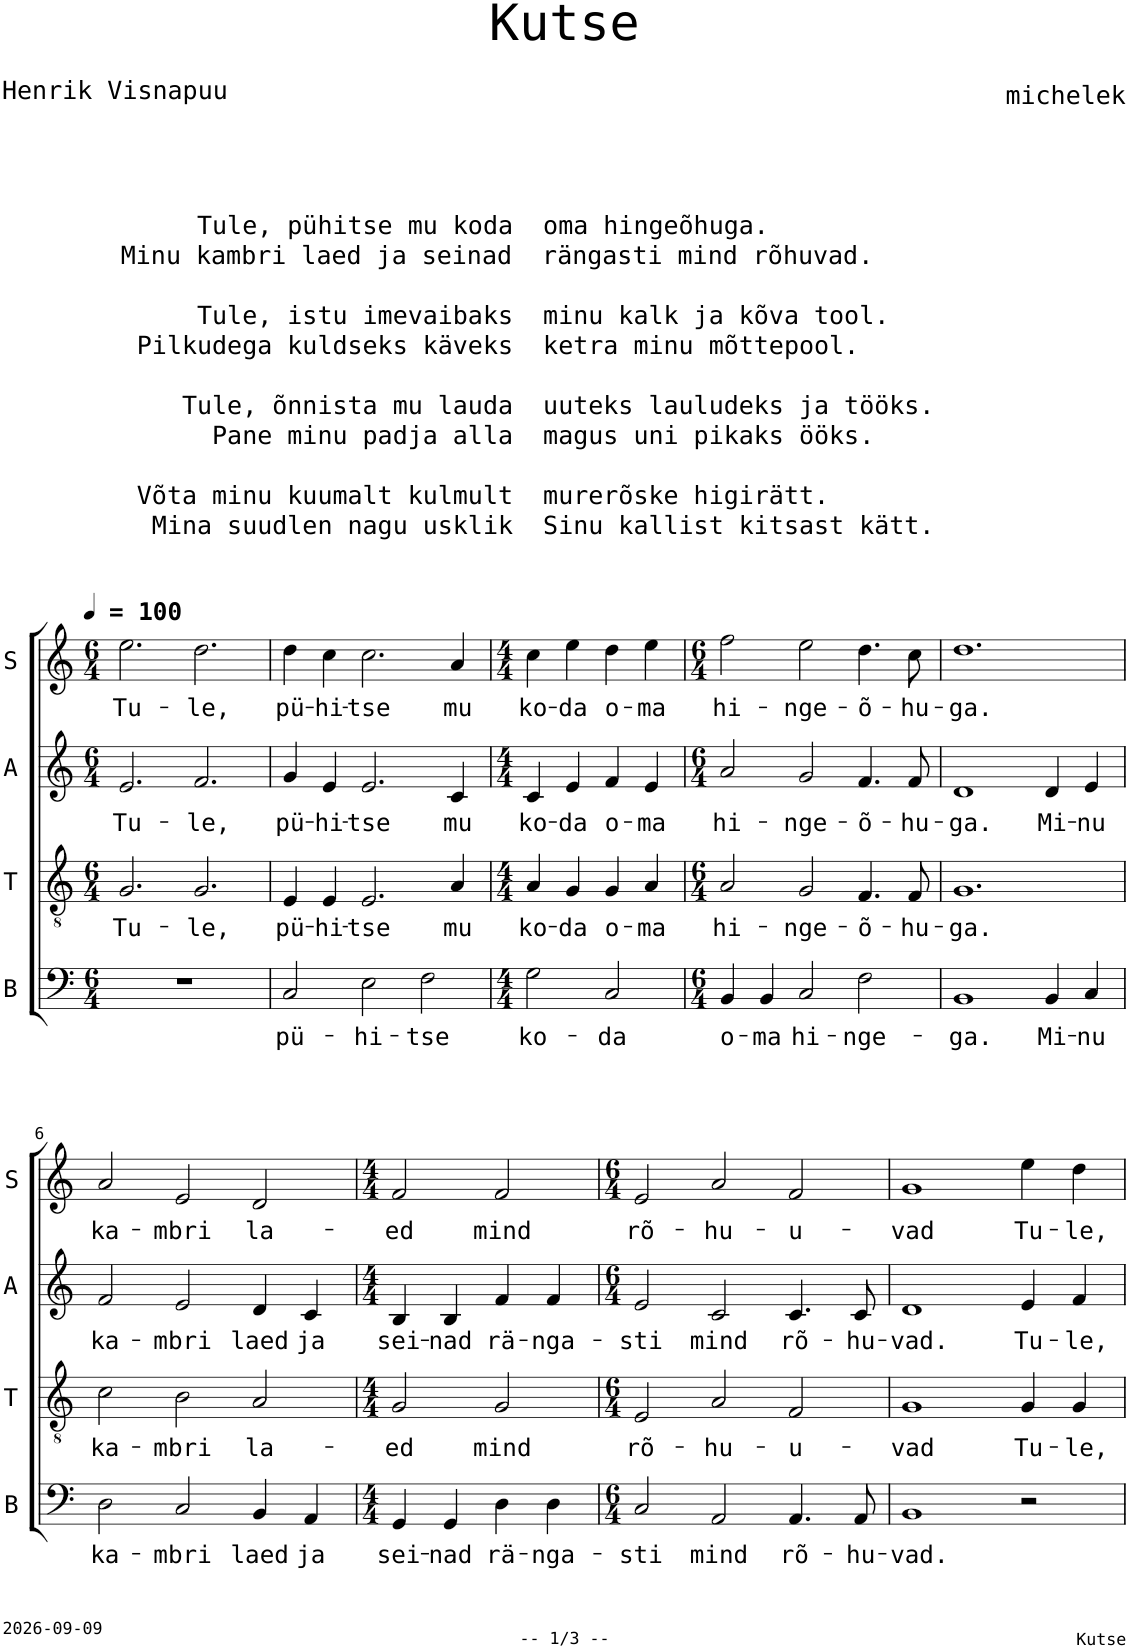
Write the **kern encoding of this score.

**kern	**text	**kern	**text	**kern	**text	**kern	**text
*part4	*part4	*part3	*part3	*part2	*part2	*part1	*part1
*staff4	*staff4	*staff3	*staff3	*staff2	*staff2	*staff1	*staff1
*I"B	*	*I"T	*	*I"A	*	*I"S	*
*I'B	*	*I'T	*	*I'A	*	*I'S	*
*clefF4	*	*clefGv2	*	*clefG2	*	*clefG2	*
*	*	*	*	*	*	*Trd-7c-12	*
*k[]	*	*k[]	*	*k[]	*	*k[]	*
*M6/4	*	*M6/4	*	*M6/4	*	*M6/4	*
*MM100	*	*MM100	*	*MM100	*	*MM100	*
=1	=1	=1	=1	=1	=1	=1	=1
!	!	!	!	!	!	!LO:TX:a:t=Tule, pühitse mu koda  oma hingeõhuga.	!
!	!	!	!	!	!	!LO:TX:a:t=Minu kambri laed ja seinad  rängasti mind rõhuvad.	!
!	!	!	!	!	!	!LO:TX:a:t=Tule, istu imevaibaks  minu kalk ja kõva tool.	!
!	!	!	!	!	!	!LO:TX:a:t=Pilkudega kuldseks käveks  ketra minu mõttepool.	!
!	!	!	!	!	!	!LO:TX:a:t=Tule, õnnista mu lauda  uuteks lauludeks ja tööks.	!
!	!	!	!	!	!	!LO:TX:a:t=Pane minu padja alla  magus uni pikaks ööks.	!
!	!	!	!	!	!	!LO:TX:a:t=Võta minu kuumalt kulmult  murerõske higirätt.	!
!	!	!	!	!	!	!LO:TX:a:t=Mina suudlen nagu usklik  Sinu kallist kitsast kätt.	!
!	!	!	!LO:LY:b	!	!LO:LY:b	!	!LO:LY:b
1.r	.	2.G/	Tu-	2.e/	Tu-	2.ee\	Tu-
!	!	!	!LO:LY:b	!	!LO:LY:b	!	!LO:LY:b
.	.	2.G/	-le,	2.f/	-le,	2.dd\	-le,
=2	=2	=2	=2	=2	=2	=2	=2
!	!LO:LY:b	!	!LO:LY:b	!	!LO:LY:b	!	!LO:LY:b
2C/	pü-	4E/	pü-	4g/	pü-	4dd\	pü-
!	!	!	!LO:LY:b	!	!LO:LY:b	!	!LO:LY:b
.	.	4E/	-hi-	4e/	-hi-	4cc\	-hi-
!	!LO:LY:b	!	!LO:LY:b	!	!LO:LY:b	!	!LO:LY:b
2E\	-hi-	2.E/	-tse	2.e/	-tse	2.cc\	-tse
!	!LO:LY:b	!	!	!	!	!	!
2F\	-tse	.	.	.	.	.	.
!	!	!	!LO:LY:b	!	!LO:LY:b	!	!LO:LY:b
.	.	4A/	mu	4c/	mu	4a/	mu
=3	=3	=3	=3	=3	=3	=3	=3
*M4/4	*	*M4/4	*	*M4/4	*	*M4/4	*
!	!LO:LY:b	!	!LO:LY:b	!	!LO:LY:b	!	!LO:LY:b
2G\	ko-	4A/	ko-	4c/	ko-	4cc\	ko-
!	!	!	!LO:LY:b	!	!LO:LY:b	!	!LO:LY:b
.	.	4G/	-da	4e/	-da	4ee\	-da
!	!LO:LY:b	!	!LO:LY:b	!	!LO:LY:b	!	!LO:LY:b
2C/	-da	4G/	o-	4f/	o-	4dd\	o-
!	!	!	!LO:LY:b	!	!LO:LY:b	!	!LO:LY:b
.	.	4A/	-ma	4e/	-ma	4ee\	-ma
=4	=4	=4	=4	=4	=4	=4	=4
*M6/4	*	*M6/4	*	*M6/4	*	*M6/4	*
!	!LO:LY:b	!	!LO:LY:b	!	!LO:LY:b	!	!LO:LY:b
4BB/	o-	2A/	hi-	2a/	hi-	2ff\	hi-
!	!LO:LY:b	!	!	!	!	!	!
4BB/	-ma	.	.	.	.	.	.
!	!LO:LY:b	!	!LO:LY:b	!	!LO:LY:b	!	!LO:LY:b
2C/	hi-	2G/	-nge-	2g/	-nge-	2ee\	-nge-
!	!LO:LY:b	!	!LO:LY:b	!	!LO:LY:b	!	!LO:LY:b
2F\	-nge-	4.F/	-õ-	4.f/	-õ-	4.dd\	-õ-
!	!	!	!LO:LY:b	!	!LO:LY:b	!	!LO:LY:b
.	.	8F/	-hu-	8f/	-hu-	8cc\	-hu-
=5	=5	=5	=5	=5	=5	=5	=5
!	!LO:LY:b	!	!LO:LY:b	!	!LO:LY:b	!	!LO:LY:b
1BB	-ga.	1.G	-ga.	1d	-ga.	1.dd	-ga.
!	!LO:LY:b	!	!	!	!LO:LY:b	!	!
4BB/	Mi-	.	.	4d/	Mi-	.	.
!	!LO:LY:b	!	!	!	!LO:LY:b	!	!
4C/	-nu	.	.	4e/	-nu	.	.
!!LO:LB:g=z
=6	=6	=6	=6	=6	=6	=6	=6
!	!LO:LY:b	!	!LO:LY:b	!	!LO:LY:b	!	!LO:LY:b
2D\	ka-	2c\	ka-	2f/	ka-	2a/	ka-
!	!LO:LY:b	!	!LO:LY:b	!	!LO:LY:b	!	!LO:LY:b
2C/	-mbri	2B\	-mbri	2e/	-mbri	2e/	-mbri
!	!LO:LY:b	!	!LO:LY:b	!	!LO:LY:b	!	!LO:LY:b
4BB/	laed	2A/	la-	4d/	laed	2d/	la-
!	!LO:LY:b	!	!	!	!LO:LY:b	!	!
4AA/	ja	.	.	4c/	ja	.	.
=7	=7	=7	=7	=7	=7	=7	=7
*M4/4	*	*M4/4	*	*M4/4	*	*M4/4	*
!	!LO:LY:b	!	!LO:LY:b	!	!LO:LY:b	!	!LO:LY:b
4GG/	sei-	2G/	-ed	4B/	sei-	2f/	-ed
!	!LO:LY:b	!	!	!	!LO:LY:b	!	!
4GG/	-nad	.	.	4B/	-nad	.	.
!	!LO:LY:b	!	!LO:LY:b	!	!LO:LY:b	!	!LO:LY:b
4D\	rä-	2G/	mind	4f/	rä-	2f/	mind
!	!LO:LY:b	!	!	!	!LO:LY:b	!	!
4D\	-nga-	.	.	4f/	-nga-	.	.
=8	=8	=8	=8	=8	=8	=8	=8
*M6/4	*	*M6/4	*	*M6/4	*	*M6/4	*
!	!LO:LY:b	!	!LO:LY:b	!	!LO:LY:b	!	!LO:LY:b
2C/	-sti	2E/	rõ-	2e/	-sti	2e/	rõ-
!	!LO:LY:b	!	!LO:LY:b	!	!LO:LY:b	!	!LO:LY:b
2AA/	mind	2A/	-hu-	2c/	mind	2a/	-hu-
!	!LO:LY:b	!	!LO:LY:b	!	!LO:LY:b	!	!LO:LY:b
4.AA/	rõ-	2F/	-u-	4.c/	rõ-	2f/	-u-
!	!LO:LY:b	!	!	!	!LO:LY:b	!	!
8AA/	-hu-	.	.	8c/	-hu-	.	.
=9	=9	=9	=9	=9	=9	=9	=9
!	!LO:LY:b	!	!LO:LY:b	!	!LO:LY:b	!	!LO:LY:b
1BB	-vad.	1G	-vad	1d	-vad.	1g	-vad
!	!	!	!LO:LY:b	!	!LO:LY:b	!	!LO:LY:b
2r	.	4G/	Tu-	4e/	Tu-	4ee\	Tu-
!	!	!	!LO:LY:b	!	!LO:LY:b	!	!LO:LY:b
.	.	4G/	-le,	4f/	-le,	4dd\	-le,
=	=	=	=	=	=	=	=
*-	*-	*-	*-	*-	*-	*-	*-
